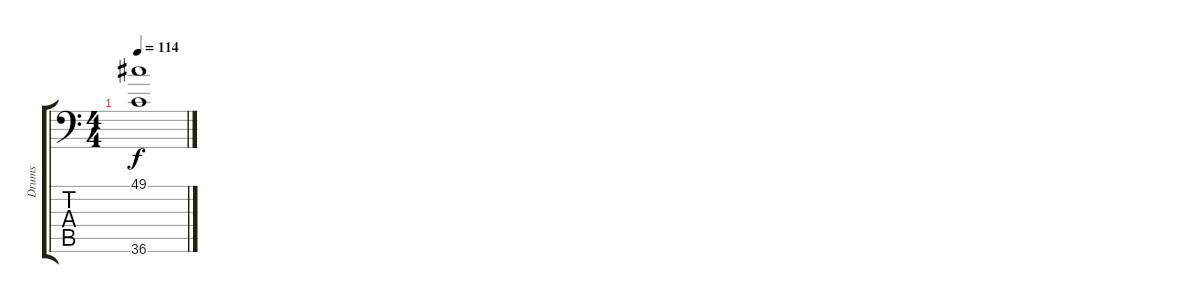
\track ("Drums               " "Drums     ") {instrument acousticgrandpiano}
\staff {score tabs}
\tuning (C-1 C-1 C-1 C-1 C-1 C-1) {hide}
\ts (4 4)
\tempo 114
\clef f4
\ks c
(49.1 36.6).1{dy f}
